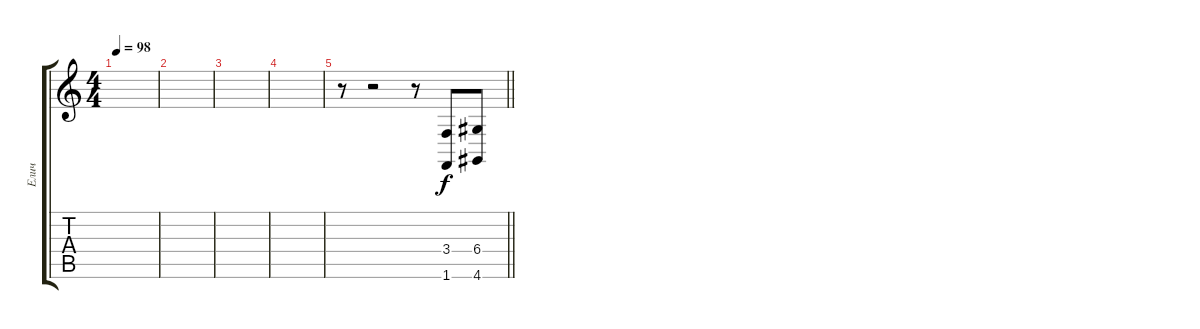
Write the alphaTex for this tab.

\track ("Елич" "Елич") {instrument brightacousticpiano}
\staff {score tabs}
\tuning (E4 B3 G3 D3 A2 E2) {hide}
\ts (4 4)
\tempo 98
\clef g2
\ks c
|
|
|
|
\barLineRight lightlight
r.8 r.2 r.8 (3.4 1.6).8 (6.4 4.6).8
